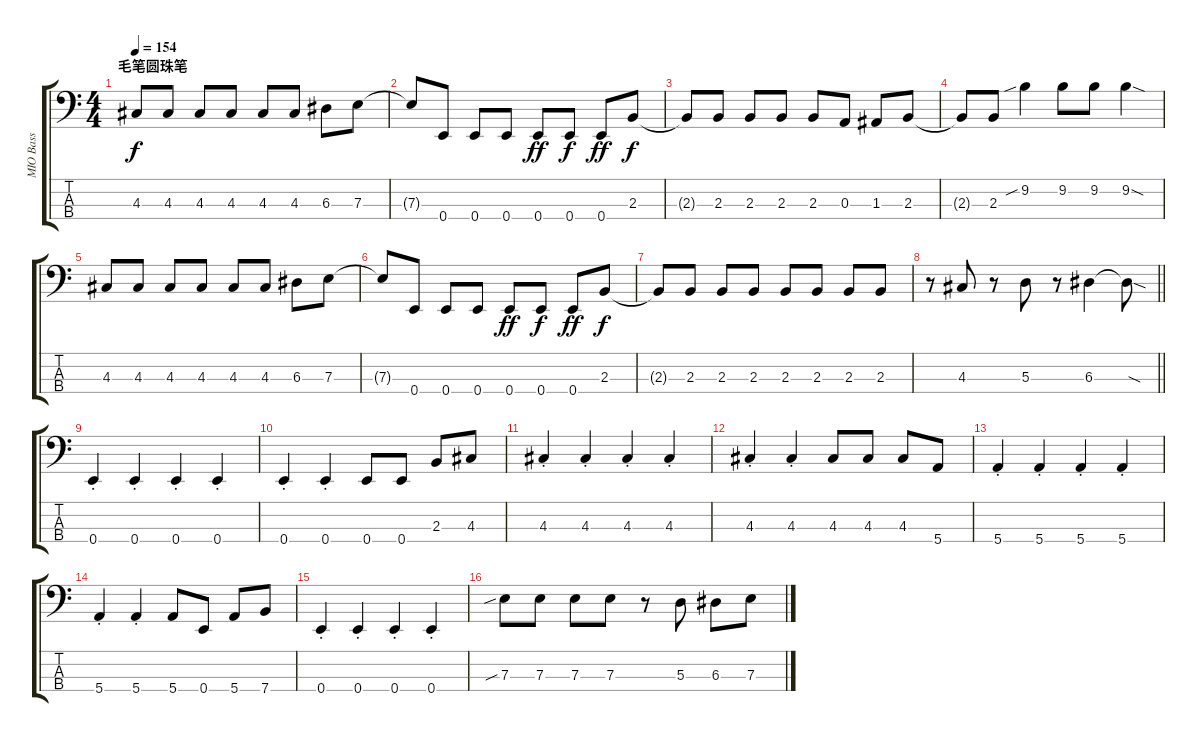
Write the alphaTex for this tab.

\track ("MIO Bass" "MIO Bass") {instrument electricbassfinger}
\staff {score tabs}
\tuning (G2 D2 A1 E1) {hide}
\ts (4 4)
\section ("" "毛笔圆珠笔")
\tempo 154
\clef f4
\ks c
4.3.8{dy f instrument electricbassfinger} 4.3.8 4.3.8 4.3.8 4.3.8 4.3.8 6.3.8 7.3.8 |
7.3{t}.8 0.4.8 0.4.8 0.4.8 0.4.8{dy ff} 0.4.8{dy f} 0.4.8{dy ff} 2.3.8{dy f} |
2.3{t}.8 2.3.8 2.3.8 2.3.8 2.3.8 0.3.8 1.3.8 2.3.8 |
2.3{t}.8 2.3.8 9.2{sib}.4 9.2.8 9.2.8 9.2{sod}.4 |
4.3.8 4.3.8 4.3.8 4.3.8 4.3.8 4.3.8 6.3.8 7.3.8 |
7.3{t}.8 0.4.8 0.4.8 0.4.8 0.4.8{dy ff} 0.4.8{dy f} 0.4.8{dy ff} 2.3.8{dy f} |
2.3{t}.8 2.3.8 2.3.8 2.3.8 2.3.8 2.3.8 2.3.8 2.3.8 |
\barLineRight lightlight
r.8 4.3.8 r.8 5.3.8 r.8 6.3.4 6.3{sod t}.8 |
0.4{st}.4 0.4{st}.4 0.4{st}.4 0.4{st}.4 |
0.4{st}.4 0.4{st}.4 0.4.8 0.4.8 2.3.8 4.3.8 |
4.3{st}.4 4.3{st}.4 4.3{st}.4 4.3{st}.4 |
4.3{st}.4 4.3{st}.4 4.3.8 4.3.8 4.3.8 5.4.8 |
5.4{st}.4 5.4{st}.4 5.4{st}.4 5.4{st}.4 |
5.4{st}.4 5.4{st}.4 5.4.8 0.4.8 5.4.8 7.4.8 |
0.4{st}.4 0.4{st}.4 0.4{st}.4 0.4{st}.4 |
7.3{sib}.8 7.3.8 7.3.8 7.3.8 r.8 5.3.8 6.3.8 7.3.8
